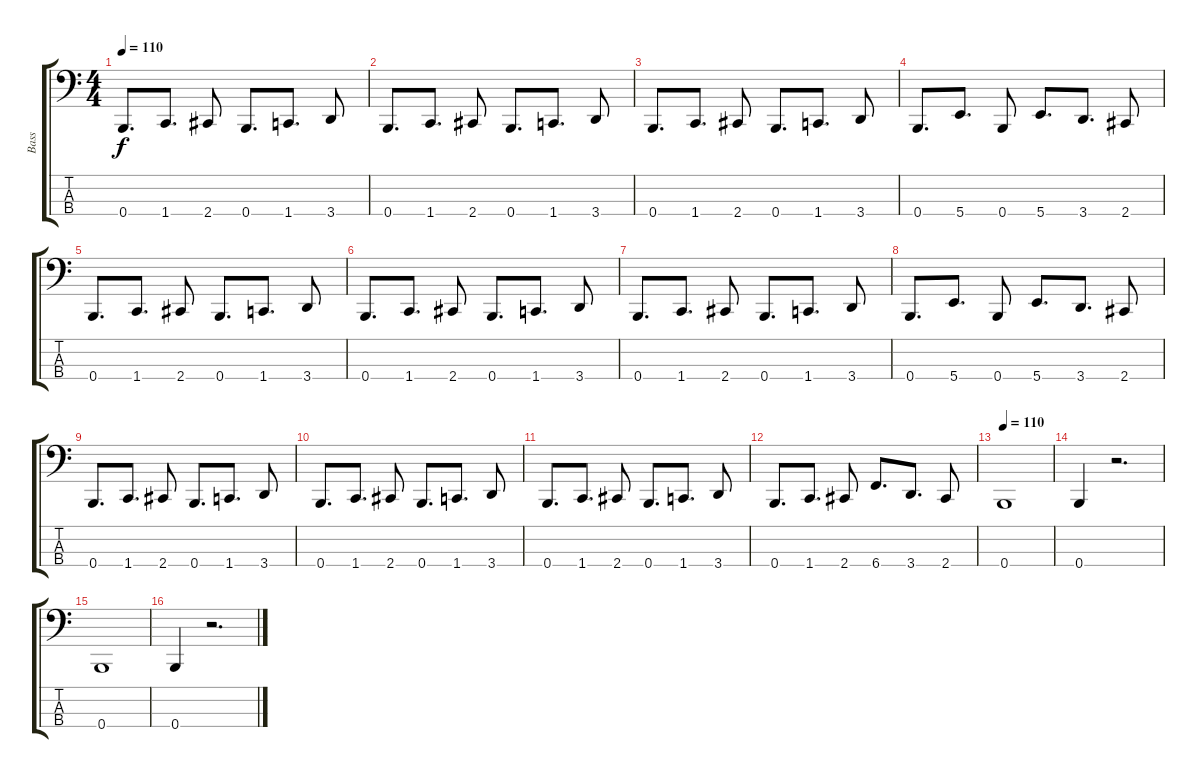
\track ("Bass" "Bass") {instrument electricbasspick}
\staff {score tabs}
\tuning (E2 B1 Gb1 B0) {hide}
\ts (4 4)
\tempo 110
\clef f4
\ks c
0.4.8{d dy f} 1.4.8{d} 2.4.8 0.4.8{d} 1.4.8{d} 3.4.8 |
0.4.8{d} 1.4.8{d} 2.4.8 0.4.8{d} 1.4.8{d} 3.4.8 |
0.4.8{d} 1.4.8{d} 2.4.8 0.4.8{d} 1.4.8{d} 3.4.8 |
0.4.8{d} 5.4.8{d} 0.4.8 5.4.8{d} 3.4.8{d} 2.4.8 |
0.4.8{d} 1.4.8{d} 2.4.8 0.4.8{d} 1.4.8{d} 3.4.8 |
0.4.8{d} 1.4.8{d} 2.4.8 0.4.8{d} 1.4.8{d} 3.4.8 |
0.4.8{d} 1.4.8{d} 2.4.8 0.4.8{d} 1.4.8{d} 3.4.8 |
0.4.8{d} 5.4.8{d} 0.4.8 5.4.8{d} 3.4.8{d} 2.4.8 |
0.4.8{d} 1.4.8{d} 2.4.8 0.4.8{d} 1.4.8{d} 3.4.8 |
0.4.8{d} 1.4.8{d} 2.4.8 0.4.8{d} 1.4.8{d} 3.4.8 |
0.4.8{d} 1.4.8{d} 2.4.8 0.4.8{d} 1.4.8{d} 3.4.8 |
0.4.8{d} 1.4.8{d} 2.4.8 6.4.8{d} 3.4.8{d} 2.4.8 |
\tempo 110
0.4.1 |
0.4.4 r.2{d} |
0.4.1 |
0.4.4 r.2{d}
